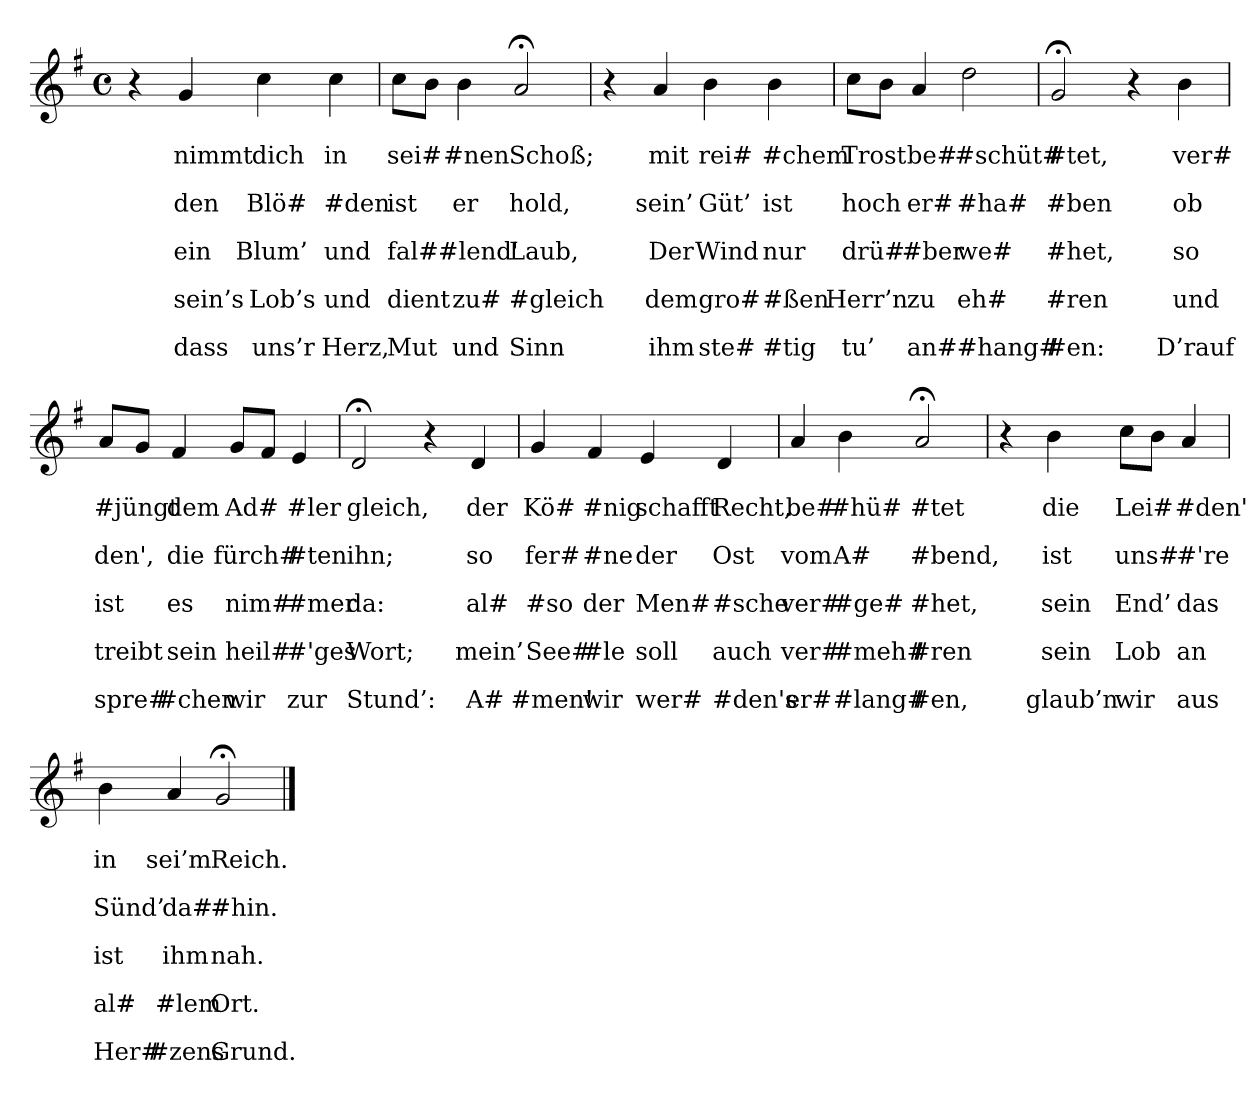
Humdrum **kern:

**kern	**text	**text	**text	**text	**text	**text	**text	**text	**text	**text
*part1	*part1	*part1	*part1	*part1	*part1	*part1	*part1	*part1	*part1	*part1
*staff1	*staff1	*staff1	*staff1	*staff1	*staff1	*staff1	*staff1	*staff1	*staff1	*staff1
*clefG2	*	*	*	*	*	*	*	*	*	*
*k[f#]	*	*	*	*	*	*	*	*	*	*
*M4/4	*	*	*	*	*	*	*	*	*	*
*met(c)	*	*	*	*	*	*	*	*	*	*
=	=	=	=	=	=	=	=	=	=	=
4r	.	.	.	.	.	.	.	.	.	.
4g	.	nimmt	.	den	.	ein	.	sein’s	.	dass
4cc	.	dich	.	Blö#	.	Blum’	.	Lob’s	.	uns’r
4cc	.	in	.	#den	.	und	.	und	.	Herz,
=	=	=	=	=	=	=	=	=	=	=
8ccL	.	sei#	.	ist	.	fal#	.	dient	.	Mut
8bJ	.	.	.	.	.	.	.	.	.	.
4b	.	#nen	.	er	.	#lend'	.	zu#	.	und
2a;<	.	Schoß;	.	hold,	.	Laub,	.	#gleich	.	Sinn
=	=	=	=	=	=	=	=	=	=	=
4r	.	.	.	.	.	.	.	.	.	.
4a	.	mit	.	sein’	.	Der	.	dem	.	ihm
4b	.	rei#	.	Güt’	.	Wind	.	gro#	.	ste#
4b	.	#chem	.	ist	.	nur	.	#ßen	.	#tig
=	=	=	=	=	=	=	=	=	=	=
8ccL	.	Trost	.	hoch	.	drü#	.	Herr’n	.	tu’
8bJ	.	.	.	.	.	.	.	.	.	.
4a	.	be#	.	er#	.	#ber	.	zu	.	an#
2dd	.	#schüt#	.	#ha#	.	we#	.	eh#	.	#hang#
=	=	=	=	=	=	=	=	=	=	=
2g;<	.	#tet,	.	#ben	.	#het,	.	#ren	.	#en:
4r	.	.	.	.	.	.	.	.	.	.
4b	.	ver#	.	ob	.	so	.	und	.	D’rauf
=	=	=	=	=	=	=	=	=	=	=
8aL	.	#jüngt	.	den',	.	ist	.	treibt	.	spre#
8gJ	.	.	.	.	.	.	.	.	.	.
4f#	.	dem	.	die	.	es	.	sein	.	#chen
8gL	.	Ad#	.	fürch#	.	nim#	.	heil#	.	wir
8f#J	.	.	.	.	.	.	.	.	.	.
4e	.	#ler	.	#ten	.	#mer	.	#'ges	.	zur
=	=	=	=	=	=	=	=	=	=	=
2d;<	.	gleich,	.	ihn;	.	da:	.	Wort;	.	Stund’:
4r	.	.	.	.	.	.	.	.	.	.
4d	.	der	.	so	.	al#	.	mein’	.	A#
=	=	=	=	=	=	=	=	=	=	=
4g	.	Kö#	.	fer#	.	#so	.	See#	.	#men!
4f#	.	#nig	.	#ne	.	der	.	#le	.	wir
4e	.	schafft	.	der	.	Men#	.	soll	.	wer#
4d	.	Recht,	.	Ost	.	#sche	.	auch	.	#den's
=	=	=	=	=	=	=	=	=	=	=
4a	.	be#	.	vom	.	ver#	.	ver#	.	er#
4b	.	#hü#	.	A#	.	#ge#	.	#meh#	.	#lang#
2a;<	.	#tet	.	#bend,	.	#het,	.	#ren	.	#en,
=	=	=	=	=	=	=	=	=	=	=
4r	.	.	.	.	.	.	.	.	.	.
4b	.	die	.	ist	.	sein	.	sein	.	glaub’n
8ccL	.	Lei#	.	uns#	.	End’	.	Lob	.	wir
8bJ	.	.	.	.	.	.	.	.	.	.
4a	.	#den'	.	#'re	.	das	.	an	.	aus
=	=	=	=	=	=	=	=	=	=	=
4b	.	in	.	Sünd’	.	ist	.	al#	.	Her#
4a	.	sei’m	.	da#	.	ihm	.	#lem	.	#zens
2g;<	.	Reich.	.	#hin.	.	nah.	.	Ort.	.	Grund.
==	==	==	==	==	==	==	==	==	==	==
*-	*-	*-	*-	*-	*-	*-	*-	*-	*-	*-
